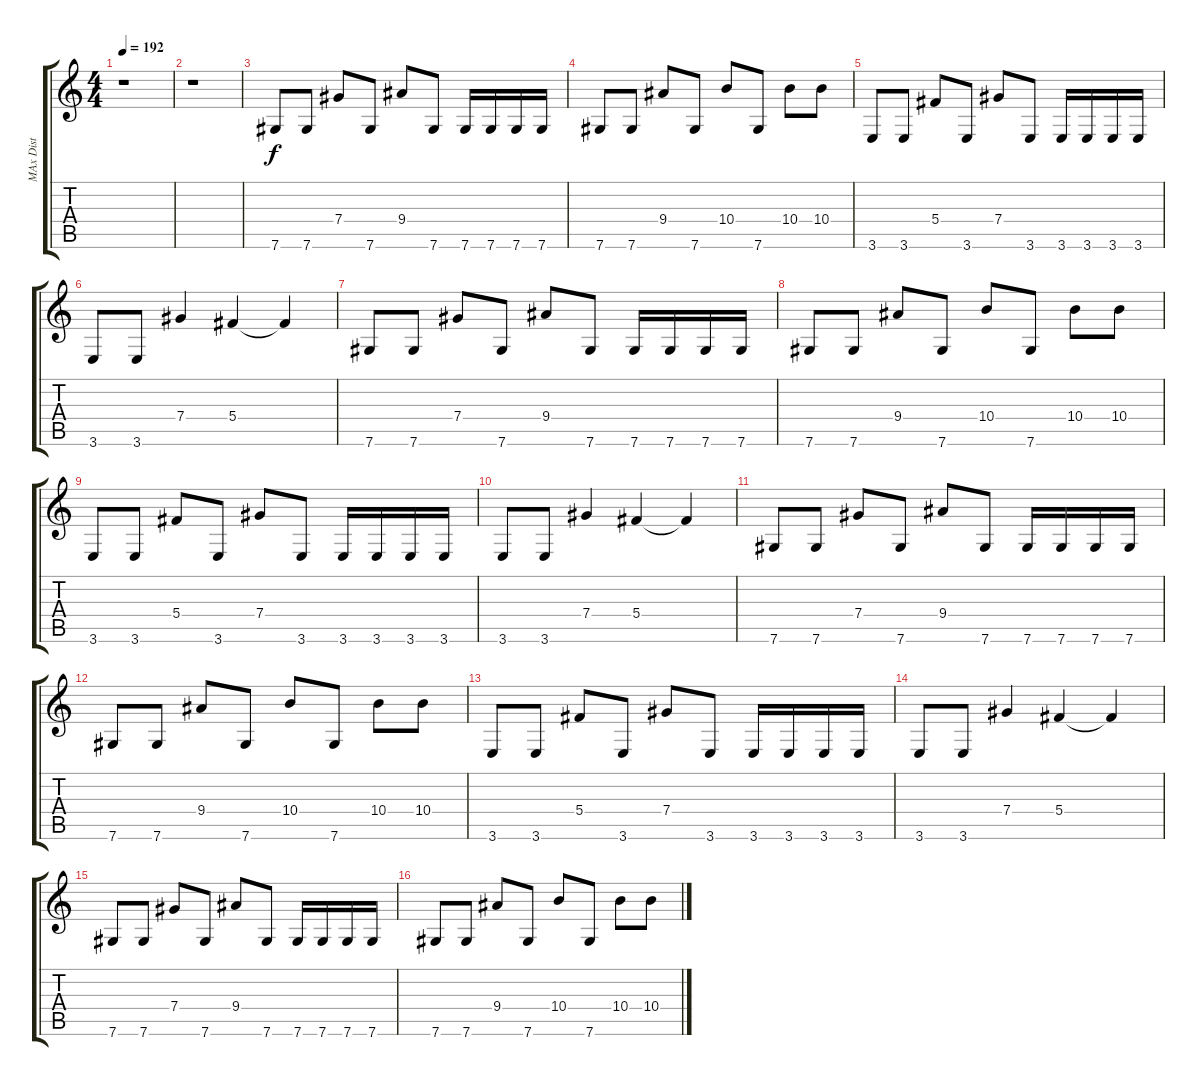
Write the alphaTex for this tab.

\track ("MAx Dist" "MAx Dist") {instrument distortionguitar}
\staff {score tabs}
\tuning (Eb4 Bb3 Gb3 Db3 Ab2 Db2) {hide}
\ts (4 4)
\tempo 192
\clef g2
\ks c
r.1{dy f} |
r.1 |
7.6.8{balance 16 instrument overdrivenguitar} 7.6.8 7.4.8 7.6.8 9.4.8 7.6.8 7.6.16 7.6.16 7.6.16 7.6.16 |
7.6.8 7.6.8 9.4.8 7.6.8 10.4.8 7.6.8 10.4.8 10.4.8 |
3.6.8 3.6.8 5.4.8 3.6.8 7.4.8 3.6.8 3.6.16 3.6.16 3.6.16 3.6.16 |
3.6.8 3.6.8 7.4.4 5.4.4 5.4{t}.4 |
7.6.8 7.6.8 7.4.8 7.6.8 9.4.8 7.6.8 7.6.16 7.6.16 7.6.16 7.6.16 |
7.6.8 7.6.8 9.4.8 7.6.8 10.4.8 7.6.8 10.4.8 10.4.8 |
3.6.8 3.6.8 5.4.8 3.6.8 7.4.8 3.6.8 3.6.16 3.6.16 3.6.16 3.6.16 |
3.6.8 3.6.8 7.4.4 5.4.4 5.4{t}.4 |
7.6.8{balance 16 instrument distortionguitar} 7.6.8 7.4.8 7.6.8 9.4.8 7.6.8 7.6.16 7.6.16 7.6.16 7.6.16 |
7.6.8 7.6.8 9.4.8 7.6.8 10.4.8 7.6.8 10.4.8 10.4.8 |
3.6.8 3.6.8 5.4.8 3.6.8 7.4.8 3.6.8 3.6.16 3.6.16 3.6.16 3.6.16 |
3.6.8 3.6.8 7.4.4 5.4.4 5.4{t}.4 |
7.6.8 7.6.8 7.4.8 7.6.8 9.4.8 7.6.8 7.6.16 7.6.16 7.6.16 7.6.16 |
7.6.8 7.6.8 9.4.8 7.6.8 10.4.8 7.6.8 10.4.8 10.4.8
